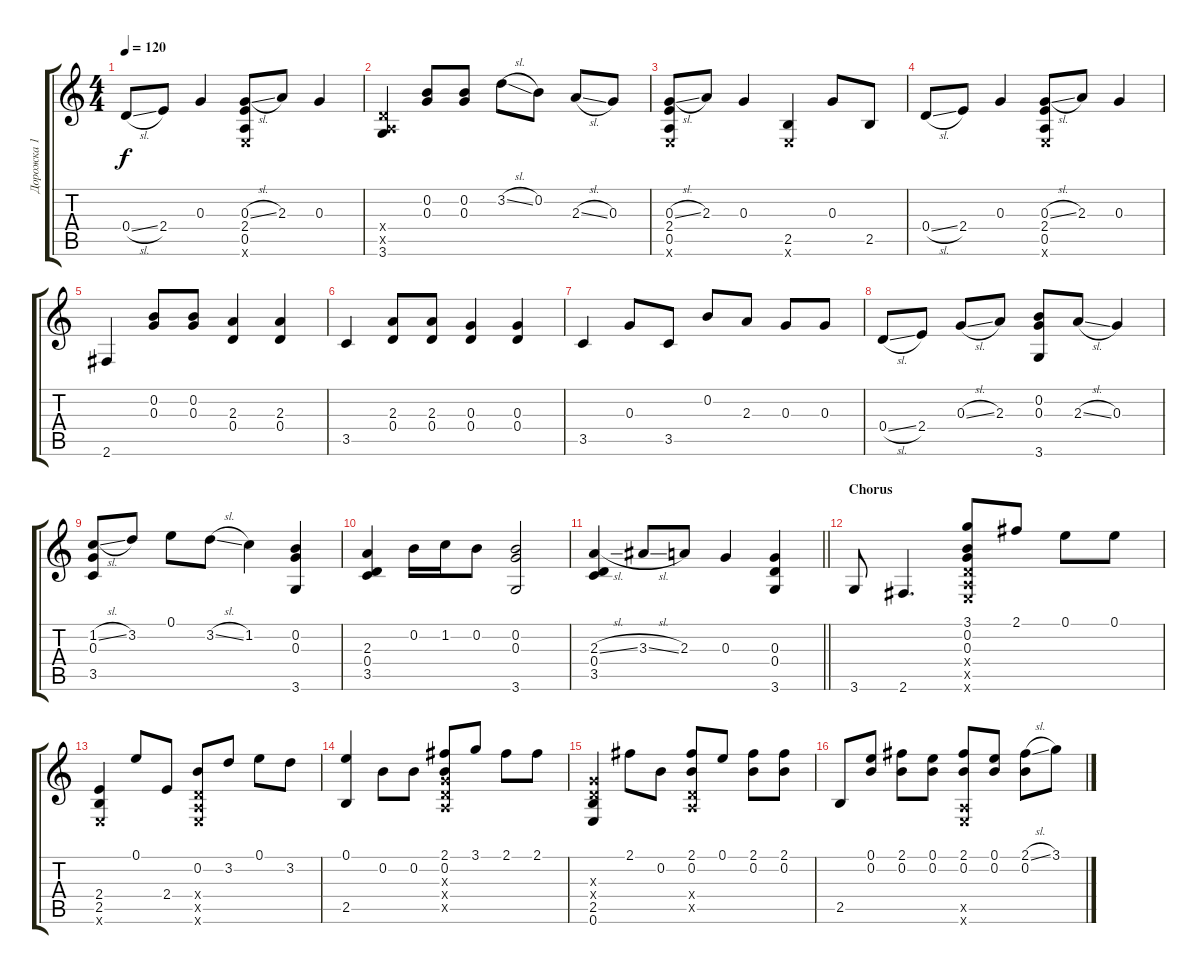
\track ("Дорожка 1" "Дорожка 1") {instrument acousticguitarsteel}
\staff {score tabs}
\tuning (E4 B3 G3 D3 A2 E2) {hide}
\ts (4 4)
\tempo 120
\clef g2
\ks c
0.4{sl}.8{dy f} 2.4.8 0.3.4 (0.3{sl} 2.4 0.5 0.6{x}).8 2.3.8 0.3.4 |
(0.4{x} 0.5{x} 3.6).4 (0.2 0.3).8 (0.2 0.3).8 3.2{sl}.8 0.2.8 2.3{sl}.8 0.3.8 |
(0.3{sl} 2.4 0.5 0.6{x}).8 2.3.8 0.3.4 (2.5 0.6{x}).4 0.3.8 2.5.8 |
0.4{sl}.8 2.4.8 0.3.4 (0.3{sl} 2.4 0.5 0.6{x}).8 2.3.8 0.3.4 |
2.6.4 (0.2 0.3).8 (0.2 0.3).8 (2.3 0.4).4 (2.3 0.4).4 |
3.5.4 (2.3 0.4).8 (2.3 0.4).8 (0.3 0.4).4 (0.3 0.4).4 |
3.5.4 0.3.8 3.5.8 0.2.8 2.3.8 0.3.8 0.3.8 |
0.4{sl}.8 2.4.8 0.3{sl}.8 2.3.8 (0.2 0.3 3.6).8 2.3{sl}.8 0.3.4 |
(1.2{sl} 0.3 3.5).8 3.2.8 0.1.8 3.2{sl}.8 1.2.4 (0.2 0.3 3.6).4 |
(2.3 0.4 3.5).4 0.2.16 1.2.16 0.2.8 (0.2 0.3 3.6).2 |
\barLineRight lightlight
(2.3{sl} 0.4 3.5).4 3.3{sl}.8 2.3.8 0.3.4 (0.3 0.4 3.6).4 |
\section ("" "Chorus")
3.6.8 2.6.4{d} (3.1 0.2 0.3 0.4{x} 0.5{x} 0.6{x}).8 2.1.8 0.1.8 0.1.8 |
(2.4 2.5 0.6{x}).4 0.1.8 2.4.8 (0.2 0.4{x} 0.5{x} 0.6{x}).8 3.2.8 0.1.8 3.2.8 |
(0.1 2.5).4 0.2.8 0.2.8 (2.1 0.2 0.3{x} 0.4{x} 0.5{x}).8 3.1.8 2.1.8 2.1.8 |
(0.3{x} 0.4{x} 2.5 0.6).4 2.1.8 0.2.8 (2.1 0.2 0.4{x} 0.5{x}).8 0.1.8 (2.1 0.2).8 (2.1 0.2).8 |
2.5.8 (0.1 0.2).8 (2.1 0.2).8 (0.1 0.2).8 (2.1 0.2 0.5{x} 0.6{x}).8 (0.1 0.2).8 (2.1{sl} 0.2).8 3.1.8
